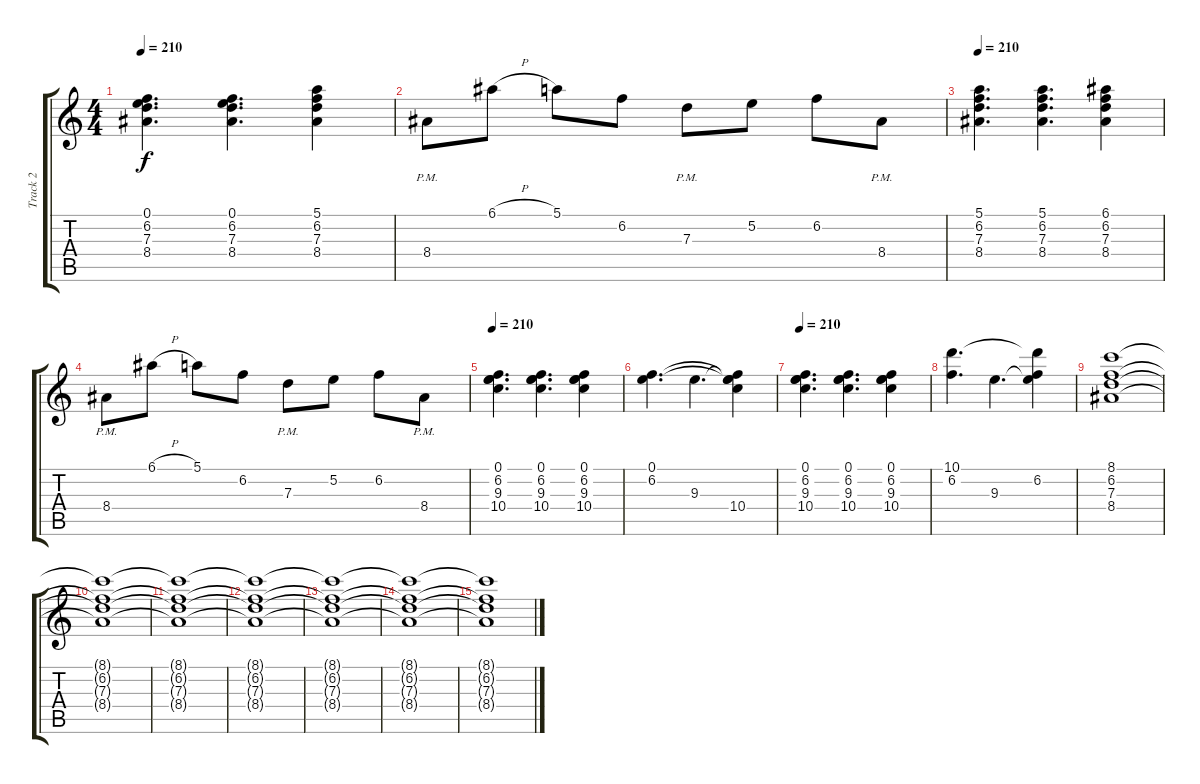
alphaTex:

\track ("Track 2" "Track 2") {instrument distortionguitar}
\staff {score tabs}
\tuning (E4 B3 G3 D3 A2 D2) {hide}
\ts (4 4)
\tempo 210
\clef g2
\ks c
(0.1 6.2 7.3 8.4).4{d dy f} (0.1 6.2 7.3 8.4).4{d} (5.1 6.2 7.3 8.4).4 |
8.4{pm}.8 6.1{h}.8 5.1.8 6.2.8 7.3{pm}.8 5.2.8 6.2.8 8.4{pm}.8 |
\tempo 210
(5.1 6.2 7.3 8.4).4{d} (5.1 6.2 7.3 8.4).4{d} (6.1 6.2 7.3 8.4).4 |
8.4{pm}.8 6.1{h}.8 5.1.8 6.2.8 7.3{pm}.8 5.2.8 6.2.8 8.4{pm}.8 |
\tempo 210
(0.1 6.2 9.3 10.4).4{d} (0.1 6.2 9.3 10.4).4{d} (0.1 6.2 9.3 10.4).4 |
(0.1 6.2).4{d} 9.3.4{d} (0.1{t} 6.2{t} 9.3{t} 10.4).4 |
\tempo 210
(0.1 6.2 9.3 10.4).4{d} (0.1 6.2 9.3 10.4).4{d} (0.1 6.2 9.3 10.4).4 |
(10.1 6.2).4{d} 9.3.4{d} (10.1{t} 6.2 9.3{t}).4 |
(8.1 6.2 7.3 8.4).1 |
(8.1{t} 6.2{t} 7.3{t} 8.4{t}).1 |
(8.1{t} 6.2{t} 7.3{t} 8.4{t}).1 |
(8.1{t} 6.2{t} 7.3{t} 8.4{t}).1 |
(8.1{t} 6.2{t} 7.3{t} 8.4{t}).1 |
(8.1{t} 6.2{t} 7.3{t} 8.4{t}).1 |
(8.1{t} 6.2{t} 7.3{t} 8.4{t}).1
